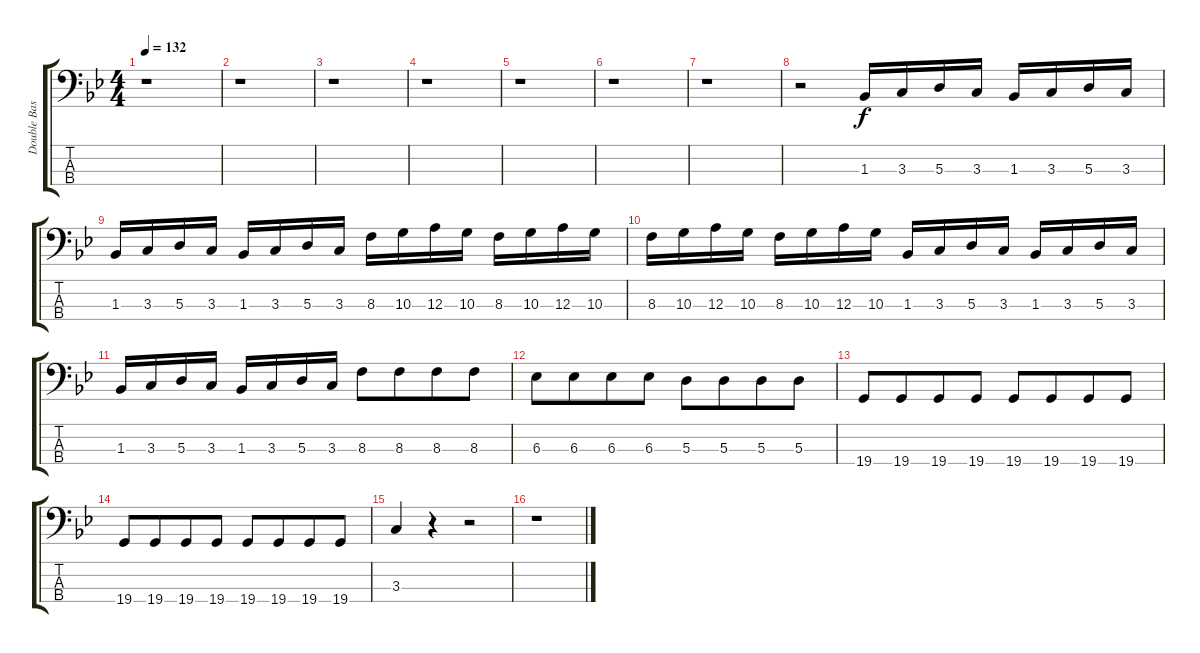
\track ("Double Bass" "Double Bas") {instrument contrabass}
\staff {score tabs}
\tuning (G2 D2 A1 C0) {hide}
\ts (4 4)
\tempo 132
\clef f4
\ks gminor
r.1{dy f} |
r.1 |
r.1 |
r.1 |
r.1 |
r.1 |
r.1 |
r.2 1.3.16 3.3.16 5.3.16 3.3.16 1.3.16 3.3.16 5.3.16 3.3.16 |
1.3.16 3.3.16 5.3.16 3.3.16 1.3.16 3.3.16 5.3.16 3.3.16 8.3.16 10.3.16 12.3.16 10.3.16 8.3.16 10.3.16 12.3.16 10.3.16 |
8.3.16 10.3.16 12.3.16 10.3.16 8.3.16 10.3.16 12.3.16 10.3.16 1.3.16 3.3.16 5.3.16 3.3.16 1.3.16 3.3.16 5.3.16 3.3.16 |
1.3.16 3.3.16 5.3.16 3.3.16 1.3.16 3.3.16 5.3.16 3.3.16 8.3.8 8.3.8{beam merge} 8.3.8 8.3.8 |
6.3.8 6.3.8{beam merge} 6.3.8 6.3.8 5.3.8 5.3.8{beam merge} 5.3.8 5.3.8 |
19.4.8 19.4.8{beam merge} 19.4.8 19.4.8 19.4.8 19.4.8{beam merge} 19.4.8 19.4.8 |
19.4.8 19.4.8{beam merge} 19.4.8 19.4.8 19.4.8 19.4.8{beam merge} 19.4.8 19.4.8 |
3.3.4{beam Up} r.4 r.2 |
r.1
